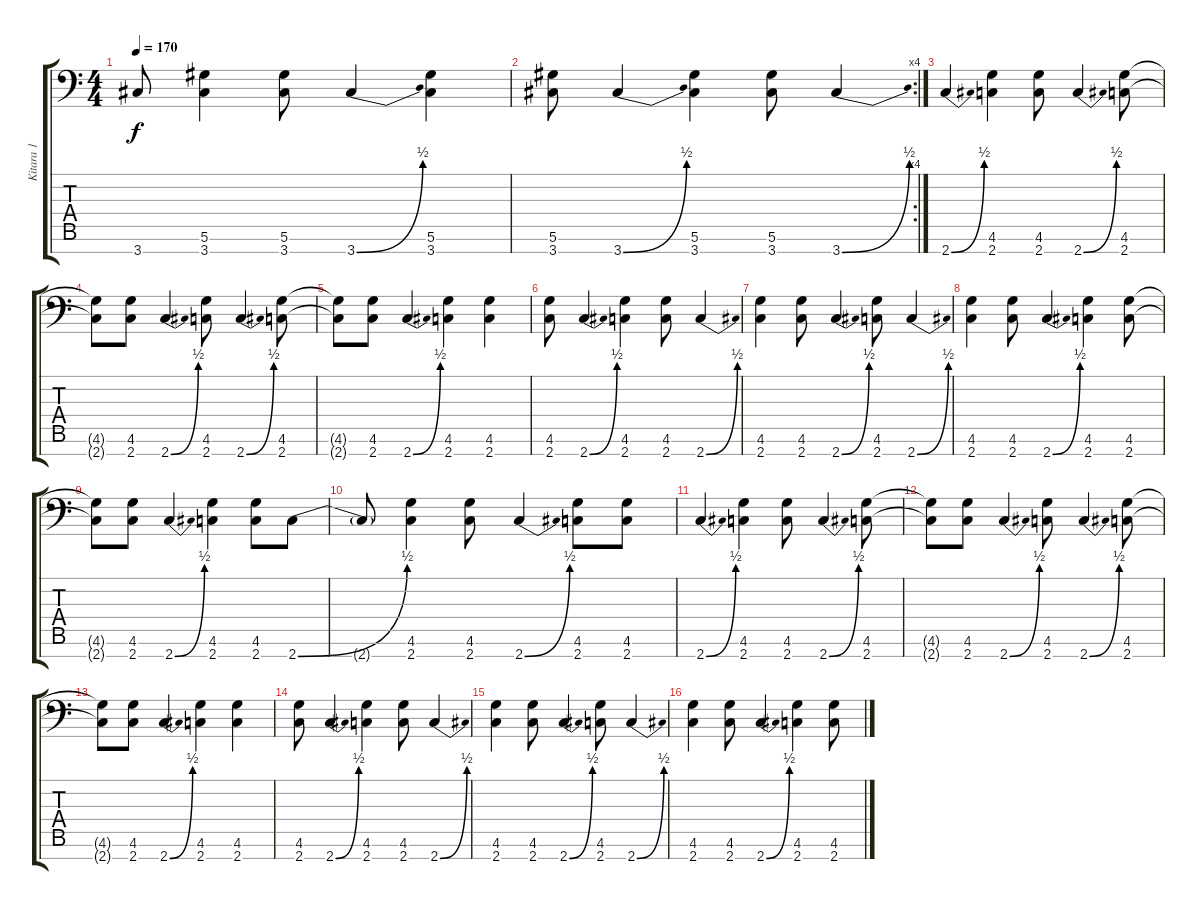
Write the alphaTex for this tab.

\track ("Kitara 1" "Kitara 1") {instrument distortionguitar}
\staff {score tabs}
\tuning (Eb4 Bb3 Gb3 Db3 Ab2 Eb2 Bb1) {hide}
\ts (4 4)
\tempo 170
\clef f4
\ks c
3.7{t}.8{dy f} (5.6 3.7).4 (5.6 3.7).8 3.7{be (bend 0 0 60 2)}.4 (5.6 3.7).4 |
\rc 4
(5.6 3.7).8 3.7{be (bend 0 0 60 2)}.4 (5.6 3.7).4 (5.6 3.7).8 3.7{be (bend 0 0 60 2)}.4 |
2.7{be (bend 0 0 60 2)}.4 (4.6 2.7).4 (4.6 2.7).8 2.7{be (bend 0 0 60 2)}.4 (4.6 2.7).8 |
(4.6{t} 2.7{t}).8 (4.6 2.7).8 2.7{be (bend 0 0 60 2)}.4 (4.6 2.7).8 2.7{be (bend 0 0 60 2)}.4 (4.6 2.7).8 |
(4.6{t} 2.7{t}).8 (4.6 2.7).8 2.7{be (bend 0 0 60 2)}.4 (4.6 2.7).4 (4.6 2.7).4 |
(4.6 2.7).8 2.7{be (bend 0 0 60 2)}.4 (4.6 2.7).4 (4.6 2.7).8 2.7{be (bend 0 0 60 2)}.4 |
(4.6 2.7).4 (4.6 2.7).8 2.7{be (bend 0 0 60 2)}.4 (4.6 2.7).8 2.7{be (bend 0 0 60 2)}.4 |
(4.6 2.7).4 (4.6 2.7).8 2.7{be (bend 0 0 60 2)}.4 (4.6 2.7).4 (4.6 2.7).8 |
(4.6{t} 2.7{t}).8 (4.6 2.7).8 2.7{be (bend 0 0 60 2)}.4 (4.6 2.7).4 (4.6 2.7).8 2.7{be (bend 0 0 60 2)}.8 |
2.7{t}.8 (4.6 2.7).4 (4.6 2.7).8 2.7{be (bend 0 0 60 2)}.4 (4.6 2.7).8 (4.6 2.7).8 |
2.7{be (bend 0 0 60 2)}.4 (4.6 2.7).4 (4.6 2.7).8 2.7{be (bend 0 0 60 2)}.4 (4.6 2.7).8 |
(4.6{t} 2.7{t}).8 (4.6 2.7).8 2.7{be (bend 0 0 60 2)}.4 (4.6 2.7).8 2.7{be (bend 0 0 60 2)}.4 (4.6 2.7).8 |
(4.6{t} 2.7{t}).8 (4.6 2.7).8 2.7{be (bend 0 0 60 2)}.4 (4.6 2.7).4 (4.6 2.7).4 |
(4.6 2.7).8 2.7{be (bend 0 0 60 2)}.4 (4.6 2.7).4 (4.6 2.7).8 2.7{be (bend 0 0 60 2)}.4 |
(4.6 2.7).4 (4.6 2.7).8 2.7{be (bend 0 0 60 2)}.4 (4.6 2.7).8 2.7{be (bend 0 0 60 2)}.4 |
(4.6 2.7).4 (4.6 2.7).8 2.7{be (bend 0 0 60 2)}.4 (4.6 2.7).4 (4.6 2.7).8
